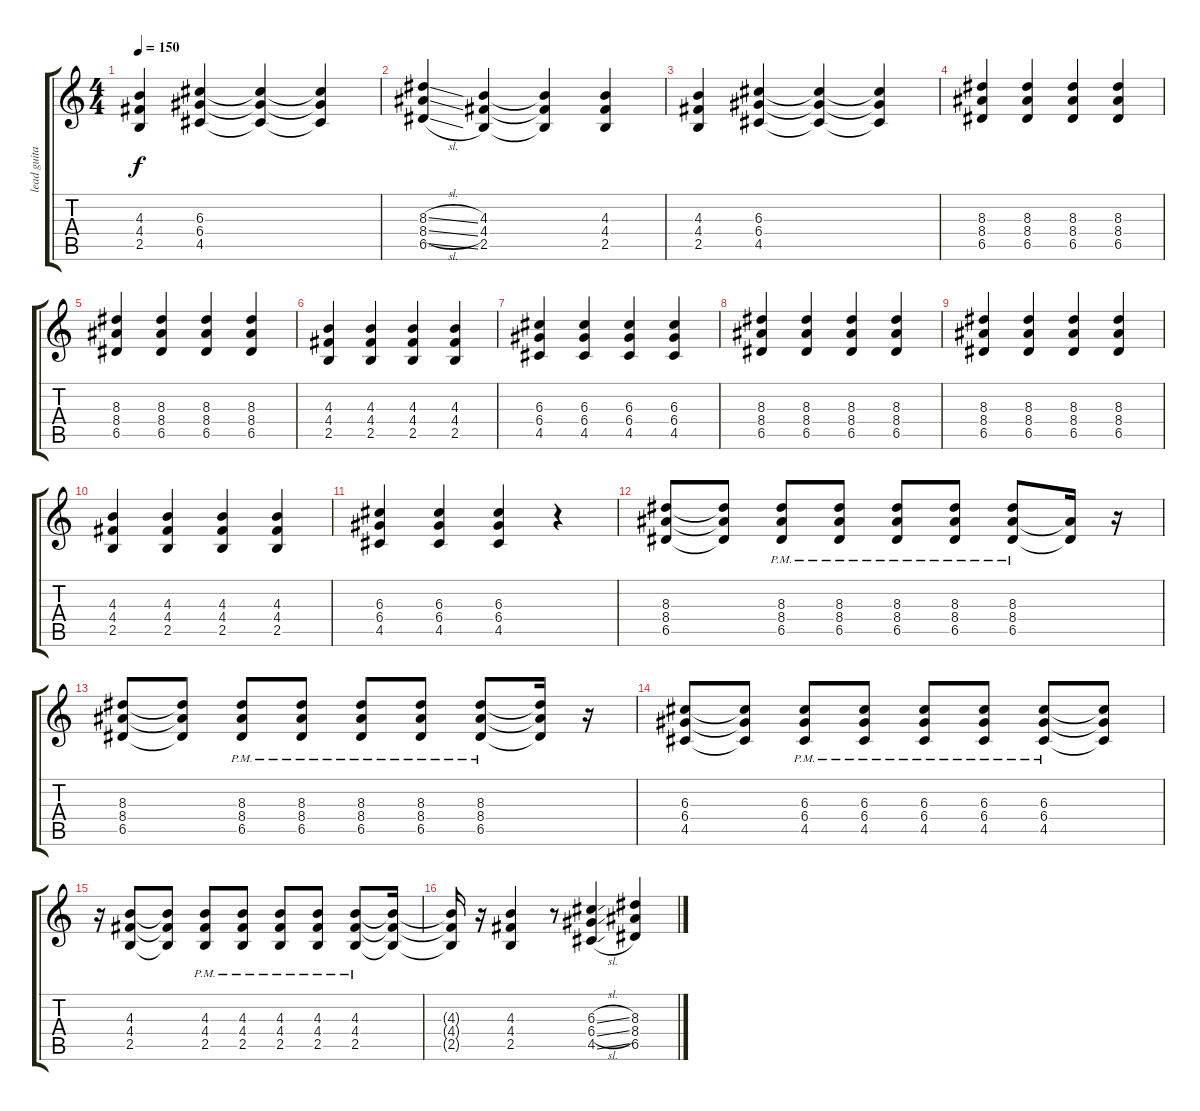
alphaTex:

\track ("lead guitar" "lead guita") {instrument distortionguitar}
\staff {score tabs}
\tuning (E4 B3 G3 D3 A2 E2) {hide}
\ts (4 4)
\tempo 150
\clef g2
\ks c
(4.3 4.4 2.5).4{dy f} (6.3 6.4 4.5).4 (6.3{t} 6.4{t} 4.5{t}).4 (6.3{t} 6.4{t} 4.5{t}).4 |
(8.3{sl} 8.4{sl} 6.5{sl}).4 (4.3 4.4 2.5).4 (4.3{t} 4.4{t} 2.5{t}).4 (4.3 4.4 2.5).4 |
(4.3 4.4 2.5).4 (6.3 6.4 4.5).4 (6.3{t} 6.4{t} 4.5{t}).4 (6.3{t} 6.4{t} 4.5{t}).4 |
(8.3 8.4 6.5).4 (8.3 8.4 6.5).4 (8.3 8.4 6.5).4 (8.3 8.4 6.5).4 |
(8.3 8.4 6.5).4 (8.3 8.4 6.5).4 (8.3 8.4 6.5).4 (8.3 8.4 6.5).4 |
(4.3 4.4 2.5).4 (4.3 4.4 2.5).4 (4.3 4.4 2.5).4 (4.3 4.4 2.5).4 |
(6.3 6.4 4.5).4 (6.3 6.4 4.5).4 (6.3 6.4 4.5).4 (6.3 6.4 4.5).4 |
(8.3 8.4 6.5).4 (8.3 8.4 6.5).4 (8.3 8.4 6.5).4 (8.3 8.4 6.5).4 |
(8.3 8.4 6.5).4 (8.3 8.4 6.5).4 (8.3 8.4 6.5).4 (8.3 8.4 6.5).4 |
(4.3 4.4 2.5).4 (4.3 4.4 2.5).4 (4.3 4.4 2.5).4 (4.3 4.4 2.5).4 |
(6.3 6.4 4.5).4 (6.3 6.4 4.5).4 (6.3 6.4 4.5).4 r.4 |
(8.3 8.4 6.5).8 (8.3{t} 8.4{t} 6.5{t}).8 (8.3{pm} 8.4{pm} 6.5{pm}).8 (8.3{pm} 8.4{pm} 6.5{pm}).8 (8.3{pm} 8.4{pm} 6.5{pm}).8 (8.3{pm} 8.4{pm} 6.5{pm}).8 (8.3{pm} 8.4{pm} 6.5{pm}).8 (8.4{t} 6.5{t}).16 r.16 |
(8.3 8.4 6.5).8 (8.3{t} 8.4{t} 6.5{t}).8 (8.3{pm} 8.4{pm} 6.5{pm}).8 (8.3{pm} 8.4{pm} 6.5{pm}).8 (8.3{pm} 8.4{pm} 6.5{pm}).8 (8.3{pm} 8.4{pm} 6.5{pm}).8 (8.3{pm} 8.4{pm} 6.5{pm}).8 (8.3{t} 8.4{t} 6.5{t}).16 r.16 |
(6.3 6.4 4.5).8 (6.3{t} 6.4{t} 4.5{t}).8 (6.3{pm} 6.4{pm} 4.5{pm}).8 (6.3{pm} 6.4{pm} 4.5{pm}).8 (6.3{pm} 6.4{pm} 4.5{pm}).8 (6.3{pm} 6.4{pm} 4.5{pm}).8 (6.3{pm} 6.4{pm} 4.5{pm}).8 (6.3{t} 6.4{t} 4.5{t}).8 |
r.16 (4.3 4.4 2.5).8 (4.3{t} 4.4{t} 2.5{t}).8 (4.3{pm} 4.4{pm} 2.5{pm}).8 (4.3{pm} 4.4{pm} 2.5{pm}).8 (4.3{pm} 4.4{pm} 2.5{pm}).8 (4.3{pm} 4.4{pm} 2.5{pm}).8 (4.3{pm} 4.4{pm} 2.5{pm}).8 (4.3{t} 4.4{t} 2.5{t}).16 |
(4.3{t} 4.4{t} 2.5{t}).16 r.16 (4.3 4.4 2.5).4 r.8 (6.3{sl} 6.4{sl} 4.5{sl}).4 (8.3 8.4 6.5).4
